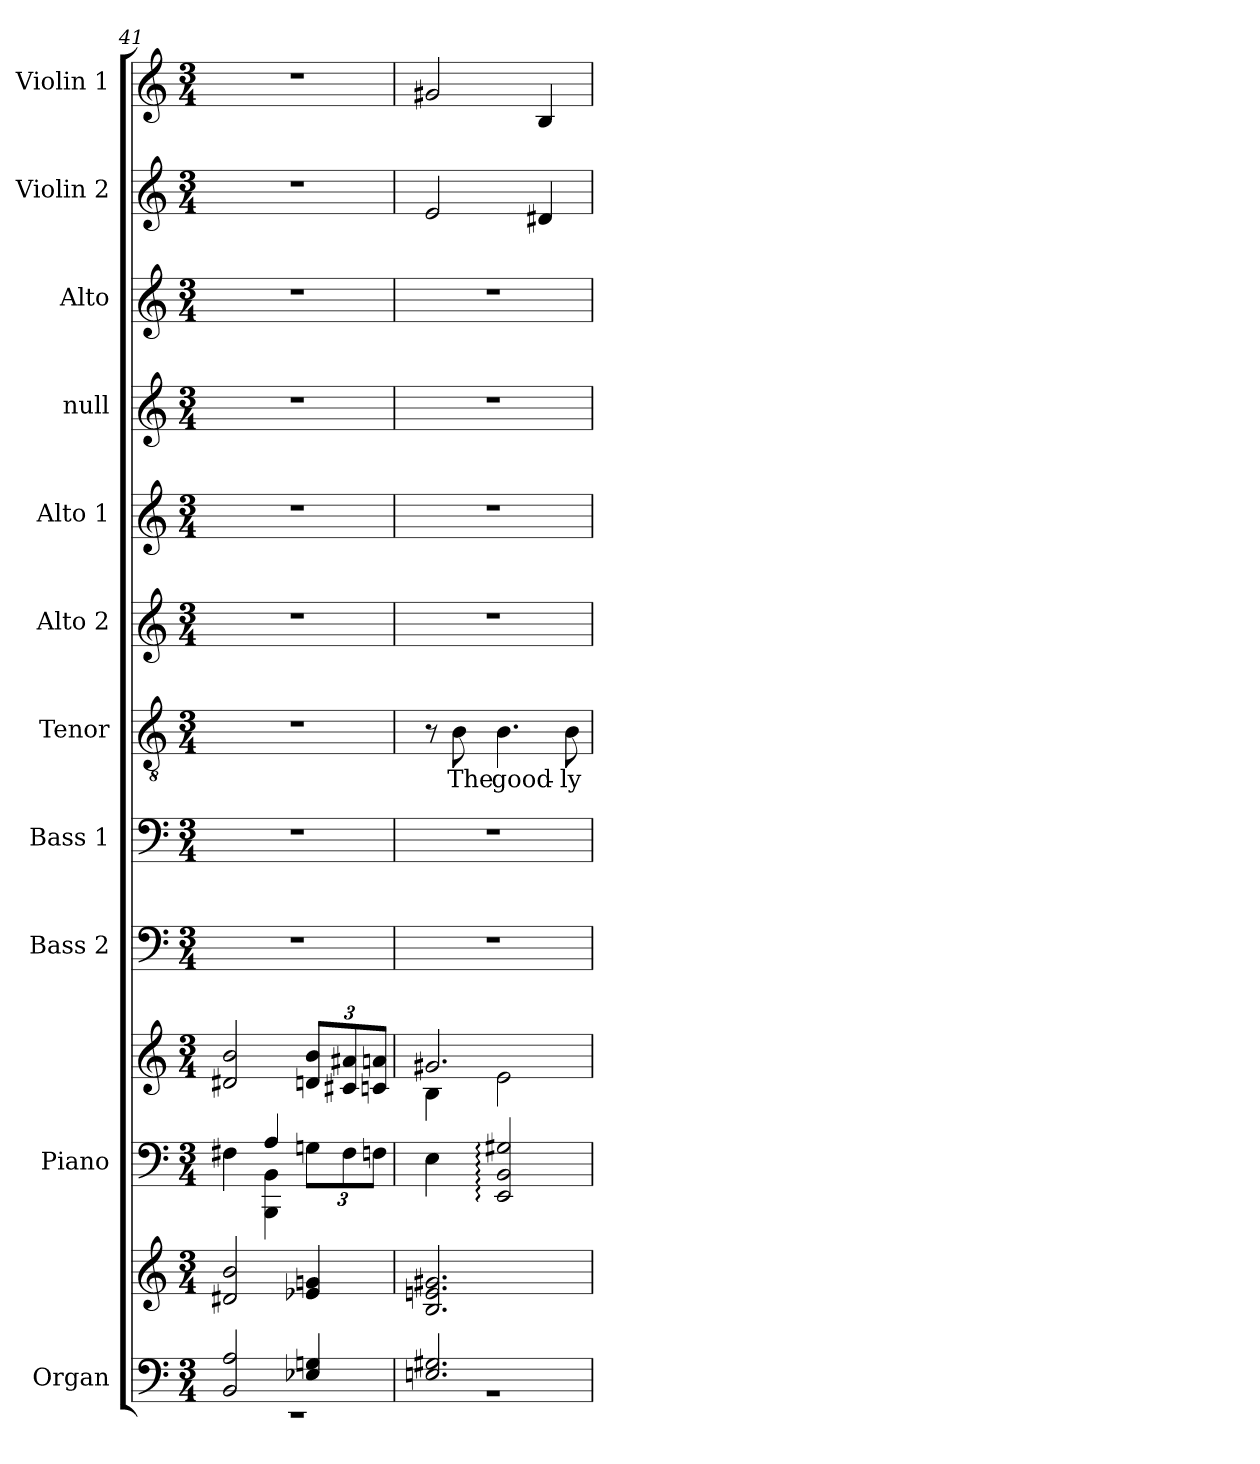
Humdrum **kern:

**kern	**kern	**kern	**kern	**kern	**kern	**kern	**text	**kern	**kern	**kern	**kern	**kern	**kern
*part11	*part11	*part10	*part10	*part9	*part8	*part7	*part7	*part6	*part5	*part4	*part3	*part2	*part1
*staff13	*staff12	*staff11	*staff10	*staff9	*staff8	*staff7	*staff7	*staff6	*staff5	*staff4	*staff3	*staff2	*staff1
*I"Organ	*	*I"Piano	*	*I"Bass 2	*I"Bass 1	*I"Tenor	*	*I"Alto 2	*I"Alto 1	*I"null	*I"Alto	*I"Violin 2	*I"Violin 1
*I'Org.	*	*	*	*I'B. 2	*I'B. 1	*I'T.	*	*I'A. 2	*I'A. 1	*	*	*I'Vln. 2	*I'Vln. 1
*clefF4	*clefG2	*clefF4	*clefG2	*clefF4	*clefF4	*clefGv2	*	*clefG2	*clefG2	*clefG2	*clefG2	*clefG2	*clefG2
*k[]	*k[]	*k[]	*k[]	*k[]	*k[]	*k[]	*	*k[]	*k[]	*k[]	*k[]	*k[]	*k[]
*M3/4	*M3/4	*M3/4	*M3/4	*M3/4	*M3/4	*M3/4	*	*M3/4	*M3/4	*M3/4	*M3/4	*M3/4	*M3/4
=41	=41	=41	=41	=41	=41	=41	=41	=41	=41	=41	=41	=41	=41
*^	*	*^	*	*	*	*	*	*	*	*	*	*	*
2BB/ 2A/	2.r	2d#X/ 2b/	4F#X\	4ryy	2d#X/ 2b/	2.r	2.r	2.r	.	2.r	2.r	2.r	2.r	2.r	2.r
.	.	.	4A/	4BBB\ 4BB\	.	.	.	.	.	.	.	.	.	.	.
*	*	*	*Xbrackettup	*	*Xbrackettup	*	*	*	*	*	*	*	*	*	*
4E-X/ 4Gn/	.	4e-X/ 4gn/	12Gn\L	4ryy	12dn/ 12b/L	.	.	.	.	.	.	.	.	.	.
.	.	.	12F#\	.	12c#X/ 12a#X/	.	.	.	.	.	.	.	.	.	.
.	.	.	12Fn\J	.	12cn/ 12an/J	.	.	.	.	.	.	.	.	.	.
*	*	*	*v	*v	*	*	*	*	*	*	*	*	*	*	*
=42	=42	=42	=42	=42	=42	=42	=42	=42	=42	=42	=42	=42	=42	=42
*	*	*	*	*^	*	*	*	*	*	*	*	*	*	*
2.En/ 2.G#X/	2.r	2.B/ 2.en/ 2.g#X/	4E\	2.g#X/	4B\	2.r	2.r	8r	.	2.r	2.r	2.r	2.r	2e/	2g#X/
!	!	!	!	!	!	!	!	!	!LO:LY:b	!	!	!	!	!	!
.	.	.	.	.	.	.	.	8B\	The	.	.	.	.	.	.
!	!	!	!	!	!	!	!	!	!LO:LY:b	!	!	!	!	!	!
.	.	.	2EE/: 2BB/: 2G#X/:	.	2e\	.	.	4.B\	good-	.	.	.	.	.	.
.	.	.	.	.	.	.	.	.	.	.	.	.	.	4d#X/	4B/
!	!	!	!	!	!	!	!	!	!LO:LY:b	!	!	!	!	!	!
.	.	.	.	.	.	.	.	8B\	-ly	.	.	.	.	.	.
*v	*v	*	*	*v	*v	*	*	*	*	*	*	*	*	*	*
=	=	=	=	=	=	=	=	=	=	=	=	=	=
*-	*-	*-	*-	*-	*-	*-	*-	*-	*-	*-	*-	*-	*-
